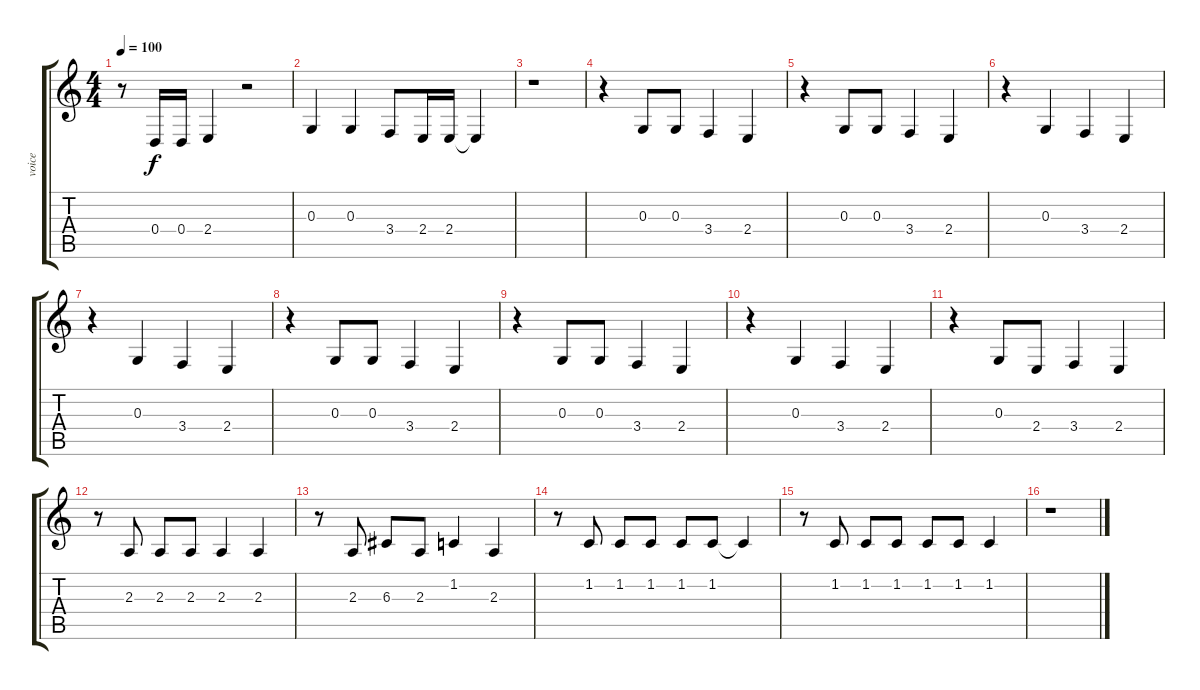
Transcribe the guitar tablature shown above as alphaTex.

\track ("voice" "voice") {instrument lead6voice}
\staff {score tabs}
\tuning (E4 B3 G3 D3 A2 E2) {hide}
\ts (4 4)
\tempo 100
\clef g2
\ks c
r.8{dy f} 0.4.16 0.4.16 2.4.4 r.2 |
0.3.4 0.3.4 3.4.8 2.4.16 2.4.16 2.4{t}.4 |
r.1 |
r.4 0.3.8 0.3.8 3.4.4 2.4.4 |
r.4 0.3.8 0.3.8 3.4.4 2.4.4 |
r.4 0.3.4 3.4.4 2.4.4 |
r.4 0.3.4 3.4.4 2.4.4 |
r.4 0.3.8 0.3.8 3.4.4 2.4.4 |
r.4 0.3.8 0.3.8 3.4.4 2.4.4 |
r.4 0.3.4 3.4.4 2.4.4 |
r.4 0.3.8 2.4.8 3.4.4 2.4.4 |
r.8 2.3.8 2.3.8 2.3.8 2.3.4 2.3.4 |
r.8 2.3.8 6.3.8 2.3.8 1.2.4 2.3.4 |
r.8 1.2.8 1.2.8 1.2.8 1.2.8 1.2.8 1.2{t}.4 |
r.8 1.2.8 1.2.8 1.2.8 1.2.8 1.2.8 1.2.4 |
r.1
